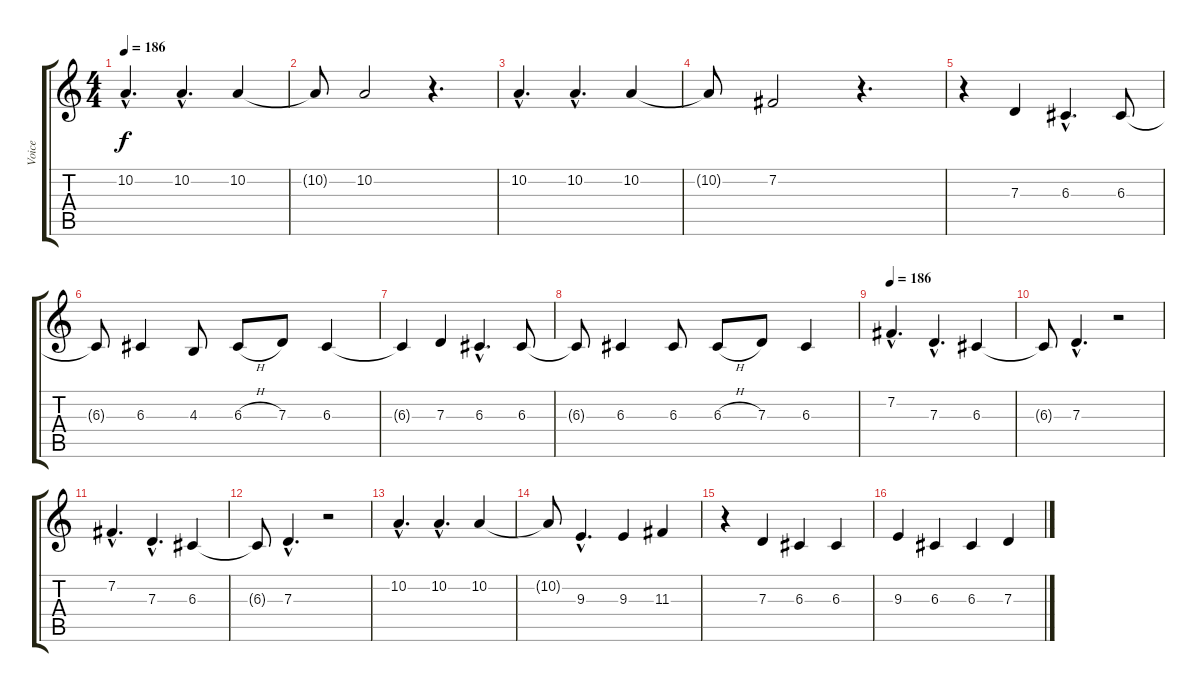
\track ("Voice" "Voice") {instrument clarinet}
\staff {score tabs}
\tuning (E4 B3 G3 D3 A2 E2) {hide}
\ts (4 4)
\tempo 186
\clef g2
\ks c
10.2{hac}.4{d dy f} 10.2{hac}.4{d} 10.2.4 |
10.2{t}.8 10.2.2 r.4{d} |
10.2{hac}.4{d} 10.2{hac}.4{d} 10.2.4 |
10.2{t}.8 7.2.2 r.4{d} |
r.4 7.3.4 6.3{hac}.4{d} 6.3.8 |
6.3{t}.8 6.3.4 4.3.8 6.3{h}.8 7.3.8 6.3.4 |
6.3{t}.4 7.3.4 6.3{hac}.4{d} 6.3.8 |
6.3{t}.8 6.3.4 6.3.8 6.3{h}.8 7.3.8 6.3.4 |
\tempo 186
7.2{hac}.4{d} 7.3{hac}.4{d} 6.3.4 |
6.3{t}.8 7.3{hac}.4{d} r.2 |
7.2{hac}.4{d} 7.3{hac}.4{d} 6.3.4 |
6.3{t}.8 7.3{hac}.4{d} r.2 |
10.2{hac}.4{d} 10.2{hac}.4{d} 10.2.4 |
10.2{t}.8 9.3{hac}.4{d} 9.3.4 11.3.4 |
r.4 7.3.4 6.3.4 6.3.4 |
9.3.4 6.3.4 6.3.4 7.3.4
